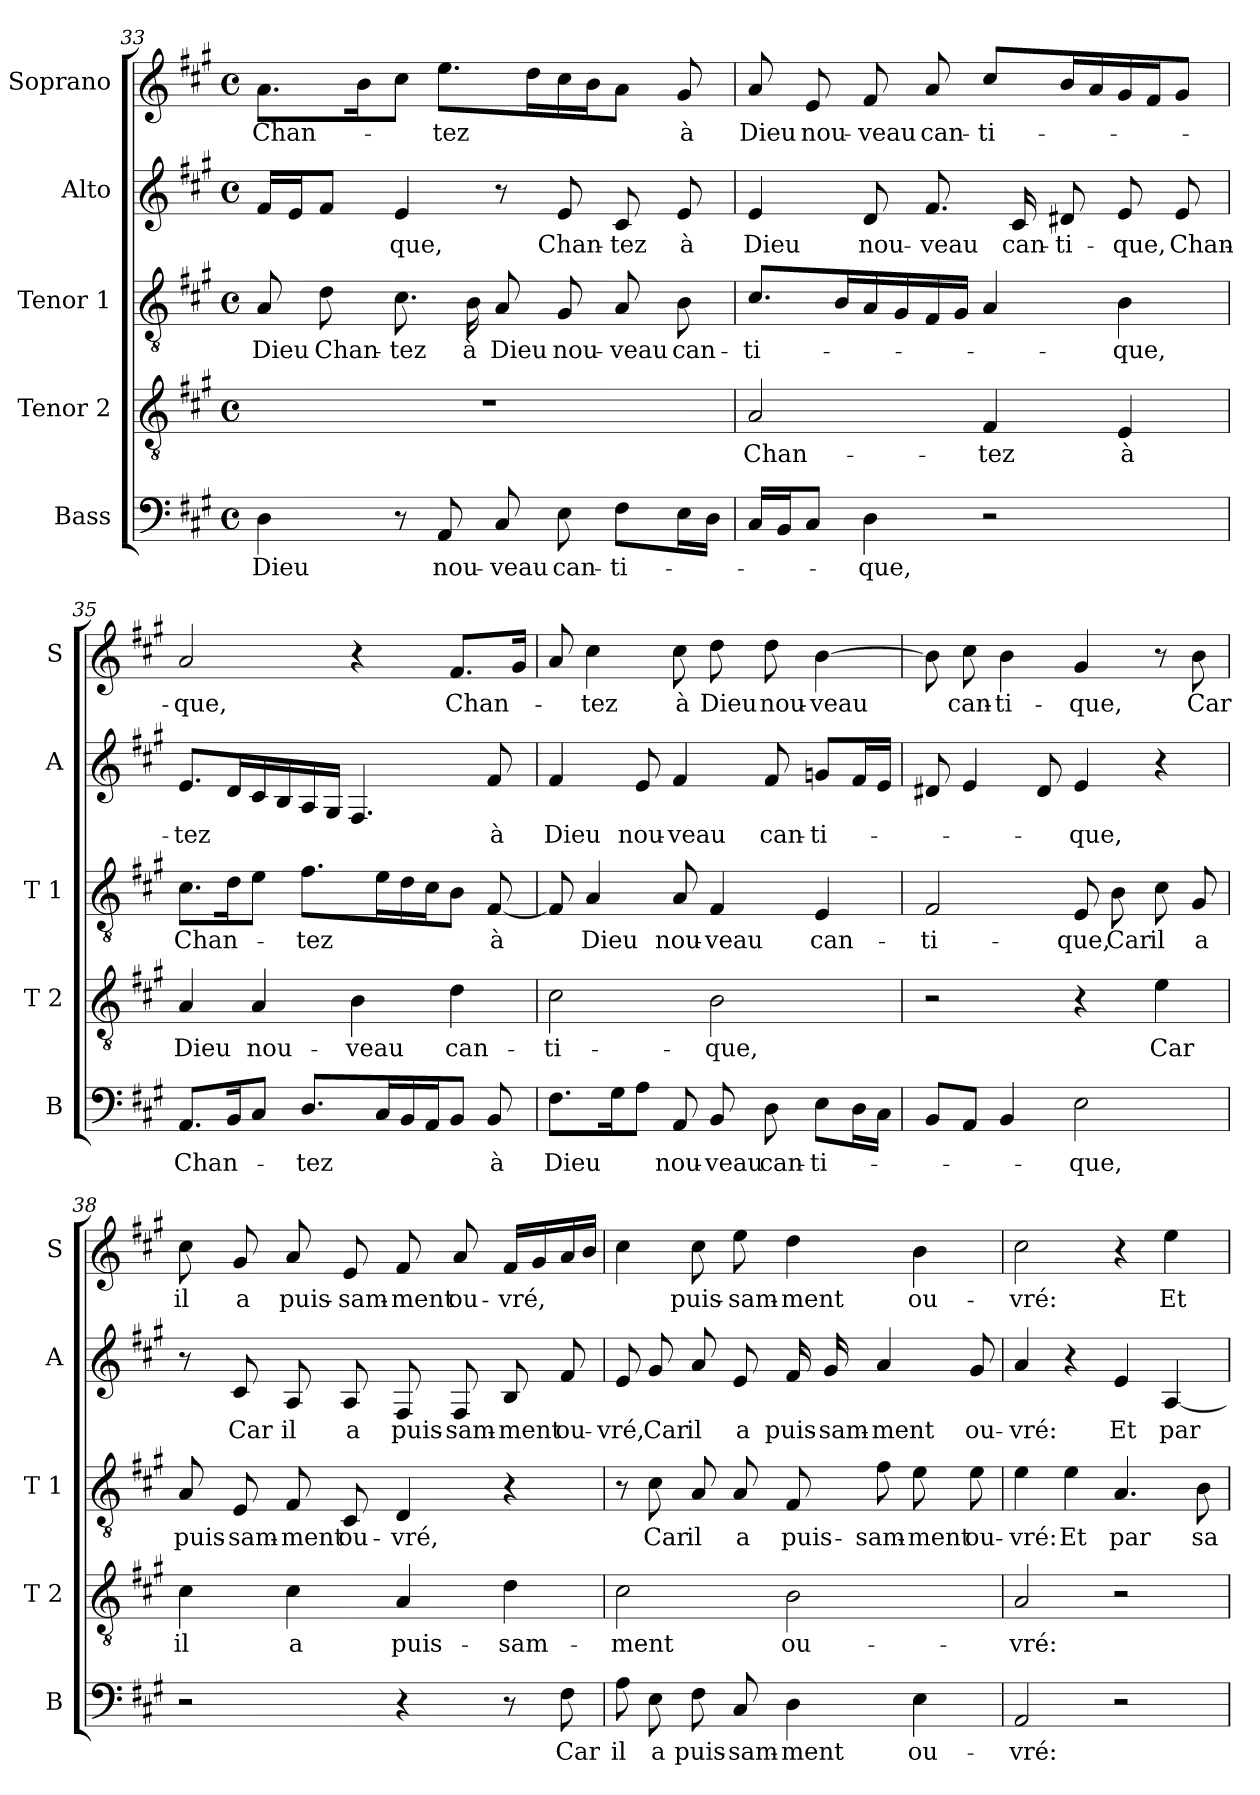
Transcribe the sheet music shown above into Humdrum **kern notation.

**kern	**text	**kern	**text	**kern	**text	**kern	**text	**kern	**text
*part5	*part5	*part4	*part4	*part3	*part3	*part2	*part2	*part1	*part1
*staff5	*staff5	*staff4	*staff4	*staff3	*staff3	*staff2	*staff2	*staff1	*staff1
*I"Bass	*	*I"Tenor 2	*	*I"Tenor 1	*	*I"Alto	*	*I"Soprano	*
*I'B	*	*I'T 2	*	*I'T 1	*	*I'A	*	*I'S	*
*clefF4	*	*clefGv2	*	*clefGv2	*	*clefG2	*	*clefG2	*
*k[f#c#g#]	*	*k[f#c#g#]	*	*k[f#c#g#]	*	*k[f#c#g#]	*	*k[f#c#g#]	*
*A:	*	*A:	*	*A:	*	*A:	*	*A:	*
*M4/4	*	*M4/4	*	*M4/4	*	*M4/4	*	*M4/4	*
*met(c)	*	*met(c)	*	*met(c)	*	*met(c)	*	*met(c)	*
=33	=33	=33	=33	=33	=33	=33	=33	=33	=33
!	!LO:LY:b	!	!	!	!LO:LY:b	!	!	!	!LO:LY:b
4D\	Dieu	1r	.	8A/	Dieu	16f#/LL	.	8.a\L	Chan-
.	.	.	.	.	.	16e/J	.	.	.
!	!	!	!	!	!LO:LY:b	!	!	!	!
.	.	.	.	8d\	Chan-	8f#/J	.	.	.
.	.	.	.	.	.	.	.	16b\k	.
!	!	!	!	!	!LO:LY:b	!	!LO:LY:b	!	!
8r	.	.	.	8.c#\	-tez	4e/	-que,	8cc#\J	.
!	!LO:LY:b	!	!	!	!	!	!	!	!LO:LY:b
8AA/	nou-	.	.	.	.	.	.	8.ee\L	-tez
!	!	!	!	!	!LO:LY:b	!	!	!	!
.	.	.	.	16B\	à	.	.	.	.
!	!LO:LY:b	!	!	!	!LO:LY:b	!	!	!	!
8C#/	-veau	.	.	8A/	Dieu	8r	.	.	.
.	.	.	.	.	.	.	.	16dd\L	.
!	!LO:LY:b	!	!	!	!LO:LY:b	!	!LO:LY:b	!	!
8E\	can-	.	.	8G#/	nou-	8e/	Chan-	16cc#\	.
.	.	.	.	.	.	.	.	16b\J	.
!	!LO:LY:b	!	!	!	!LO:LY:b	!	!LO:LY:b	!	!
8F#\L	-ti-	.	.	8A/	-veau	8c#/	-tez	8a\J	.
!	!	!	!	!	!LO:LY:b	!	!LO:LY:b	!	!LO:LY:b
16E\L	.	.	.	8B\	can-	8e/	à	8g#/	à
16D\JJ	.	.	.	.	.	.	.	.	.
=34	=34	=34	=34	=34	=34	=34	=34	=34	=34
!	!	!	!LO:LY:b	!	!LO:LY:b	!	!LO:LY:b	!	!LO:LY:b
16C#/LL	.	2A/	Chan-	8.c#/L	-ti-	4e/	Dieu	8a/	Dieu
16BB/J	.	.	.	.	.	.	.	.	.
!	!	!	!	!	!	!	!	!	!LO:LY:b
8C#/J	.	.	.	.	.	.	.	8e/	nou-
.	.	.	.	16B/L	.	.	.	.	.
!	!LO:LY:b	!	!	!	!	!	!LO:LY:b	!	!LO:LY:b
4D\	-que,	.	.	16A/	.	8d/	nou-	8f#/	-veau
.	.	.	.	16G#/	.	.	.	.	.
!	!	!	!	!	!	!	!LO:LY:b	!	!LO:LY:b
.	.	.	.	16F#/	.	8.f#/	-veau	8a/	can-
.	.	.	.	16G#/JJ	.	.	.	.	.
!	!	!	!LO:LY:b	!	!	!	!	!	!LO:LY:b
2r	.	4F#/	-tez	4A/	.	.	.	8cc#/L	-ti-
!	!	!	!	!	!	!	!LO:LY:b	!	!
.	.	.	.	.	.	16c#/	can-	.	.
!	!	!	!	!	!	!	!LO:LY:b	!	!
.	.	.	.	.	.	8d#X/	-ti-	16b/L	.
.	.	.	.	.	.	.	.	16a/	.
!	!	!	!LO:LY:b	!	!LO:LY:b	!	!LO:LY:b	!	!
.	.	4E/	à	4B\	-que,	8e/	-que,	16g#/	.
.	.	.	.	.	.	.	.	16f#/J	.
!	!	!	!	!	!	!	!LO:LY:b	!	!
.	.	.	.	.	.	8e/	Chan-	8g#/J	.
!!LO:LB:g=z
=35	=35	=35	=35	=35	=35	=35	=35	=35	=35
!	!LO:LY:b	!	!LO:LY:b	!	!LO:LY:b	!	!LO:LY:b	!	!LO:LY:b
8.AA/L	Chan-	4A/	Dieu	8.c#\L	Chan-	8.e/L	-tez	2a/	-que,
16BB/k	.	.	.	16d\k	.	16d/L	.	.	.
!	!	!	!LO:LY:b	!	!	!	!	!	!
8C#/J	.	4A/	nou-	8e\J	.	16c#/	.	.	.
.	.	.	.	.	.	16B/	.	.	.
!	!LO:LY:b	!	!	!	!LO:LY:b	!	!	!	!
8.D/L	-tez	.	.	8.f#\L	-tez	16A/	.	.	.
.	.	.	.	.	.	16G#/JJ	.	.	.
!	!	!	!LO:LY:b	!	!	!	!	!	!
.	.	4B\	-veau	.	.	4.F#/	.	4r	.
16C#/L	.	.	.	16e\L	.	.	.	.	.
16BB/	.	.	.	16d\	.	.	.	.	.
16AA/J	.	.	.	16c#\J	.	.	.	.	.
!	!	!	!LO:LY:b	!	!	!	!	!	!LO:LY:b
8BB/J	.	4d\	can-	8B\J	.	.	.	8.f#/L	Chan-
!	!LO:LY:b	!	!	!	!LO:LY:b	!	!LO:LY:b	!	!
8BB/	à	.	.	[8F#/	à	8f#/	à	.	.
.	.	.	.	.	.	.	.	16g#/Jk	.
=36	=36	=36	=36	=36	=36	=36	=36	=36	=36
!	!LO:LY:b	!	!LO:LY:b	!	!	!	!LO:LY:b	!	!
8.F#\L	Dieu	2c#\	-ti-	8F#/]	.	4f#/	Dieu	8a/	.
!	!	!	!	!	!LO:LY:b	!	!	!	!LO:LY:b
.	.	.	.	4A/	Dieu	.	.	4cc#\	-tez
16G#\k	.	.	.	.	.	.	.	.	.
!	!	!	!	!	!	!	!LO:LY:b	!	!
8A\J	.	.	.	.	.	8e/	nou-	.	.
!	!LO:LY:b	!	!	!	!LO:LY:b	!	!LO:LY:b	!	!LO:LY:b
8AA/	nou-	.	.	8A/	nou-	4f#/	-veau	8cc#\	à
!	!LO:LY:b	!	!LO:LY:b	!	!LO:LY:b	!	!	!	!LO:LY:b
8BB/	-veau	2B\	-que,	4F#/	-veau	.	.	8dd\	Dieu
!	!LO:LY:b	!	!	!	!	!	!LO:LY:b	!	!LO:LY:b
8D\	can-	.	.	.	.	8f#/	can-	8dd\	nou-
!	!LO:LY:b	!	!	!	!LO:LY:b	!	!LO:LY:b	!	!LO:LY:b
8E\L	-ti-	.	.	4E/	can-	8gn/L	-ti-	[4b\	-veau
16D\L	.	.	.	.	.	16f#/L	.	.	.
16C#\JJ	.	.	.	.	.	16e/JJ	.	.	.
=37	=37	=37	=37	=37	=37	=37	=37	=37	=37
!	!	!	!	!	!LO:LY:b	!	!	!	!
8BB/L	.	2r	.	2F#/	-ti-	8d#X/	.	8b\]	.
!	!	!	!	!	!	!	!	!	!LO:LY:b
8AA/J	.	.	.	.	.	4e/	.	8cc#\	can-
!	!	!	!	!	!	!	!	!	!LO:LY:b
4BB/	.	.	.	.	.	.	.	4b\	-ti-
.	.	.	.	.	.	8d#/	.	.	.
!	!LO:LY:b	!	!	!	!LO:LY:b	!	!LO:LY:b	!	!LO:LY:b
2E\	-que,	4r	.	8E/	-que,	4e/	-que,	4g#/	-que,
!	!	!	!	!	!LO:LY:b	!	!	!	!
.	.	.	.	8B\	Car	.	.	.	.
!	!	!	!LO:LY:b	!	!LO:LY:b	!	!	!	!
.	.	4e\	Car	8c#\	il	4r	.	8r	.
!	!	!	!	!	!LO:LY:b	!	!	!	!LO:LY:b
.	.	.	.	8G#/	a	.	.	8b\	Car
!!LO:LB:g=z
=38	=38	=38	=38	=38	=38	=38	=38	=38	=38
!	!	!	!LO:LY:b	!	!LO:LY:b	!	!	!	!LO:LY:b
2r	.	4c#\	il	8A/	puis-	8r	.	8cc#\	il
!	!	!	!	!	!LO:LY:b	!	!LO:LY:b	!	!LO:LY:b
.	.	.	.	8E/	-sam-	8c#/	Car	8g#/	a
!	!	!	!LO:LY:b	!	!LO:LY:b	!	!LO:LY:b	!	!LO:LY:b
.	.	4c#\	a	8F#/	-ment	8A/	il	8a/	puis-
!	!	!	!	!	!LO:LY:b	!	!LO:LY:b	!	!LO:LY:b
.	.	.	.	8C#/	ou-	8A/	a	8e/	-sam-
!	!	!	!LO:LY:b	!	!LO:LY:b	!	!LO:LY:b	!	!LO:LY:b
4r	.	4A/	puis-	4D/	-vré,	8F#/	puis-	8f#/	-ment
!	!	!	!	!	!	!	!LO:LY:b	!	!LO:LY:b
.	.	.	.	.	.	8F#/	-sam-	8a/	ou-
!	!	!	!LO:LY:b	!	!	!	!LO:LY:b	!	!LO:LY:b
8r	.	4d\	-sam-	4r	.	8B/	-ment	16f#/LL	-vré,
.	.	.	.	.	.	.	.	16g#/	.
!	!LO:LY:b	!	!	!	!	!	!LO:LY:b	!	!
8F#\	Car	.	.	.	.	8f#/	ou-	16a/	.
.	.	.	.	.	.	.	.	16b/JJ	.
=39	=39	=39	=39	=39	=39	=39	=39	=39	=39
!	!LO:LY:b	!	!LO:LY:b	!	!	!	!LO:LY:b	!	!
8A\	il	2c#\	-ment	8r	.	8e/	-vré,	4cc#\	.
!	!LO:LY:b	!	!	!	!LO:LY:b	!	!LO:LY:b	!	!
8E\	a	.	.	8c#\	Car	8g#/	Car	.	.
!	!LO:LY:b	!	!	!	!LO:LY:b	!	!LO:LY:b	!	!LO:LY:b
8F#\	puis-	.	.	8A/	il	8a/	il	8cc#\	puis-
!	!LO:LY:b	!	!	!	!LO:LY:b	!	!LO:LY:b	!	!LO:LY:b
8C#/	-sam-	.	.	8A/	a	8e/	a	8ee\	-sam-
!	!LO:LY:b	!	!LO:LY:b	!	!LO:LY:b	!	!LO:LY:b	!	!LO:LY:b
4D\	-ment	2B\	ou-	8F#/	puis-	16f#/	puis-	4dd\	-ment
!	!	!	!	!	!	!	!LO:LY:b	!	!
.	.	.	.	.	.	16g#/	-sam-	.	.
!	!	!	!	!	!LO:LY:b	!	!LO:LY:b	!	!
.	.	.	.	8f#\	-sam-	4a/	-ment	.	.
!	!LO:LY:b	!	!	!	!LO:LY:b	!	!	!	!LO:LY:b
4E\	ou-	.	.	8e\	-ment	.	.	4b\	ou-
!	!	!	!	!	!LO:LY:b	!	!LO:LY:b	!	!
.	.	.	.	8e\	ou-	8g#/	ou-	.	.
=40	=40	=40	=40	=40	=40	=40	=40	=40	=40
!	!LO:LY:b	!	!LO:LY:b	!	!LO:LY:b	!	!LO:LY:b	!	!LO:LY:b
2AA/	-vré:	2A/	-vré:	4e\	-vré:	4a/	-vré:	2cc#\	-vré:
!	!	!	!	!	!LO:LY:b	!	!	!	!
.	.	.	.	4e\	Et	4r	.	.	.
!	!	!	!	!	!LO:LY:b	!	!LO:LY:b	!	!
2r	.	2r	.	4.A/	par	4e/	Et	4r	.
!	!	!	!	!	!	!	!LO:LY:b	!	!LO:LY:b
.	.	.	.	.	.	[4A/	par	4ee\	Et
!	!	!	!	!	!LO:LY:b	!	!	!	!
.	.	.	.	8B\	sa	.	.	.	.
=	=	=	=	=	=	=	=	=	=
*-	*-	*-	*-	*-	*-	*-	*-	*-	*-
